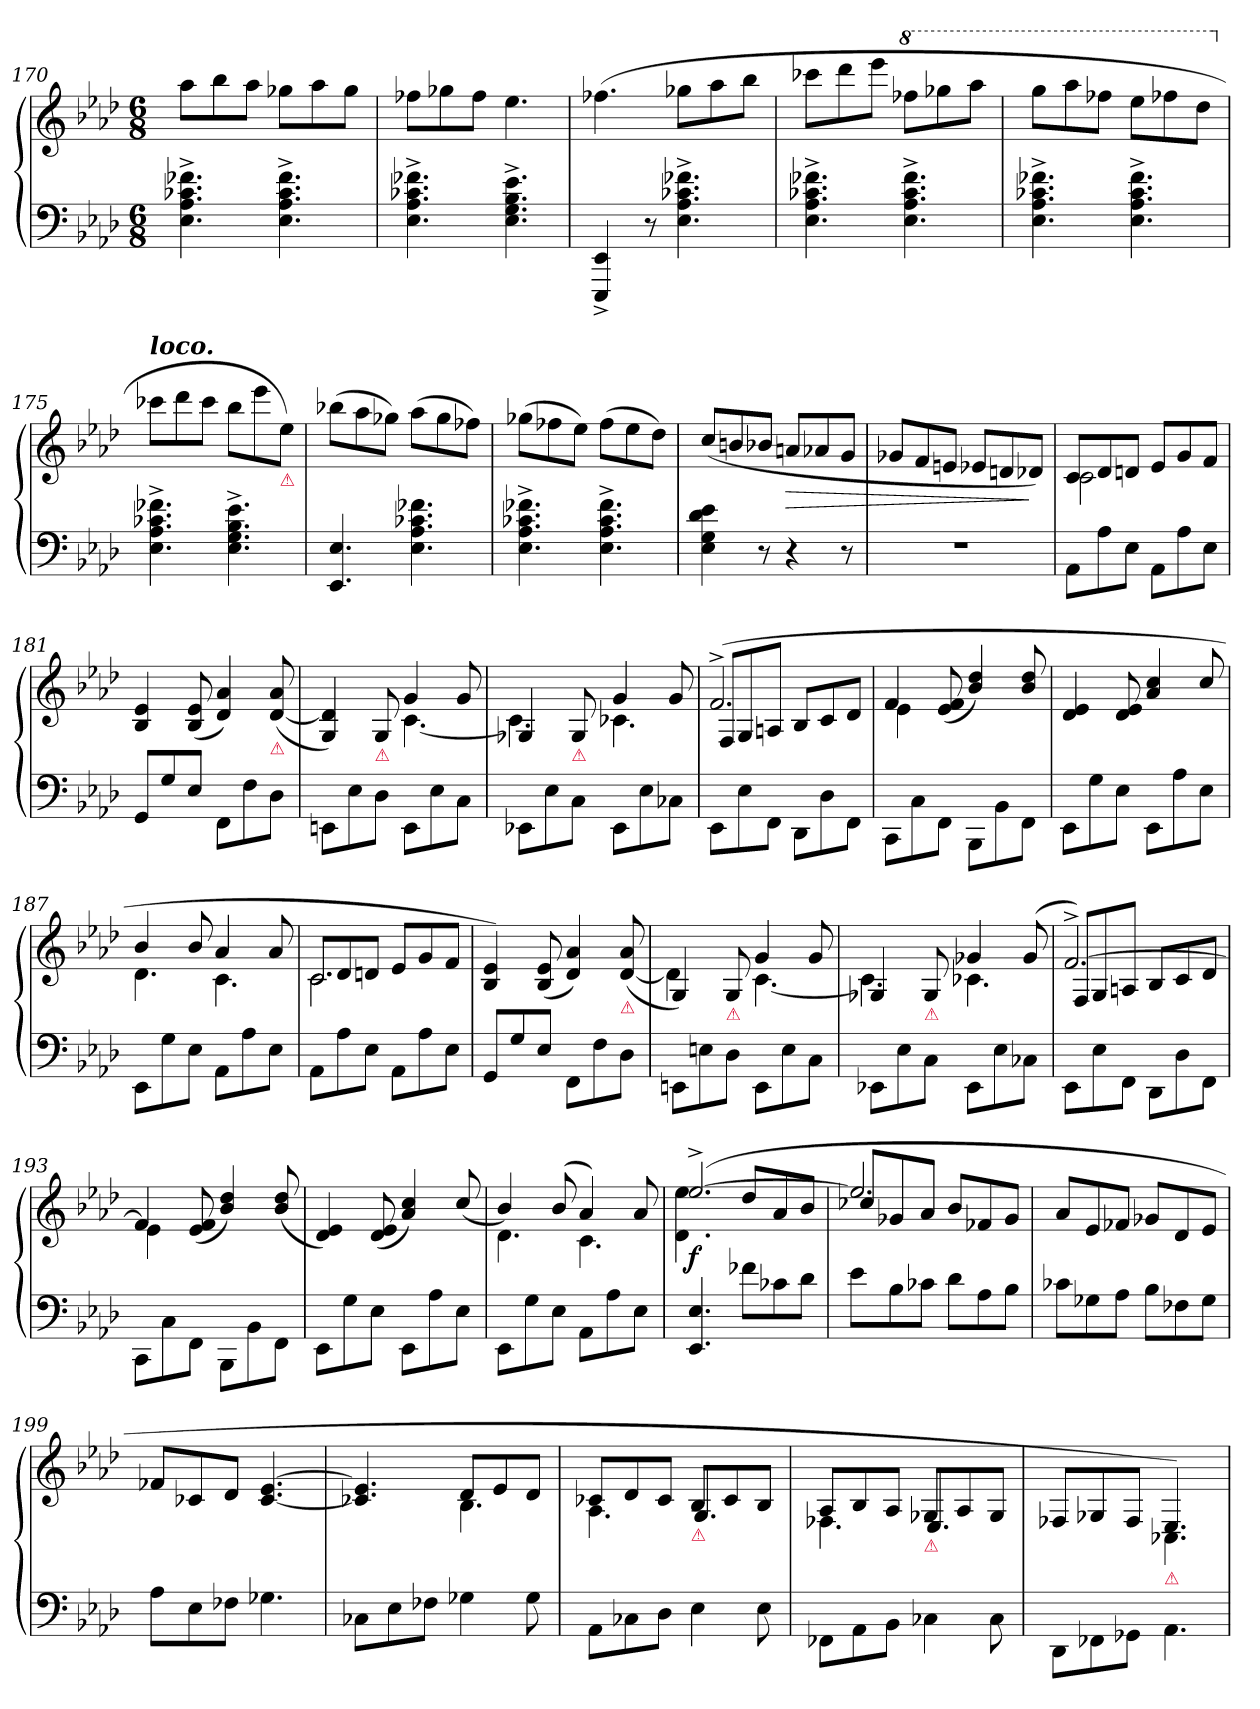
**kern	**kern	**dynam
*part1	*part1	*part1
*staff2	*staff1	*staff1/2
*clefF4	*clefG2	*
*k[b-e-a-d-]	*k[b-e-a-d-]	*
*M6/8	*M6/8	*
=170	=170	=170
4.E-^> 4.A-^> 4.c-X^> 4.f-X^>	8aa-L	.
.	8bb-	.
.	8aa-J	.
4.E-^> 4.A-^> 4.c-^> 4.f-^>	8gg-XL	.
.	8aa-	.
.	8gg-J	.
=171	=171	=171
4.E-^> 4.A-^> 4.c-X^> 4.f-X^>	8ff-XL	.
.	8gg-X	.
.	8ff-J	.
4.E-^> 4.G^> 4.B-^> 4.e-^>	4.ee-	.
=172	=172	=172
4EEE-^> 4EE-^>	(>4.ff-X	.
8r	.	.
4.E-^> 4.A-^> 4.c-X^> 4.f-X^>	8gg-XL	.
.	8aa-	.
.	8bb-J	.
=173	=173	=173
4.E-^> 4.A-^> 4.c-X^> 4.f-X^>	8ccc-XL	.
.	8ddd-	.
.	8eee-J	.
*	*8va	*
4.E-^> 4.A-^> 4.c-^> 4.f-^>	8fff-XL	.
.	8ggg-X	.
.	8aaa-J	.
=174	=174	=174
4.E-^> 4.A-^> 4.c-X^> 4.f-X^>	8gggL	.
.	8aaa-	.
.	8fff-XJ	.
4.E-^> 4.A-^> 4.c-^> 4.f-^>	8eee-L	.
.	8fff-X	.
.	8ddd-J	.
=175	=175	=175
*	*X8va	*
!	!LO:TX:a:Bi:t=loco.	!
4.E-^> 4.A-^> 4.c-X^> 4.f-X^>	8ccc-XL	.
.	8ddd-	.
.	8ccc-J	.
4.E-^> 4.G^> 4.B-^> 4.e-^>	8bb-L	.
.	8eee-	.
!	!LO:TX:b:color=crimson:t=⚠	!
.	8ee-J)	.
=176	=176	=176
4.EE- 4.E-	(>8bb-XL	.
.	8aa-	.
.	8gg-XJ)	.
4.E- 4.A- 4.c-X 4.f-X	(>8aa-L	.
.	8gg-	.
.	8ff-XJ)	.
=177	=177	=177
4.E-^> 4.A-^> 4.c-X^> 4.f-X^>	(>8gg-XL	.
.	8ff-X	.
.	8ee-J)	.
4.E-^> 4.A-^> 4.c-^> 4.f-^>	(>8ff-L	.
.	8ee-	.
.	8dd-J)	.
=178	=178	=178
4E- 4G 4d- 4e-	(>8cc/L	.
.	8bn	.
8r	8b-XJ	.
4r	8anL	>
.	8a-X	.
8r	8gJ	.
=179	=179	=179
2.rF	8g-XL	.
.	8f	.
.	8enJ	.
.	8e-XL	.
.	8dn	.
.	8d-XJ)	]
=180	=180	=180
!	!LO:TX:a:Bi:t=piu animato.	!
!	!LO:N:vis=2.	!
*	*^	*
8AA-L	8c	2c	.
8A-	8d-	.	.
8E-J	8dnJ	.	.
8AA-L	8e-L	.	.
8A-	8g	4ryy	.
8E-J	8fJ	.	.
*	*v	*v	*
=181	=181	=181
8GGL	4B- 4e-	.
8G	.	.
8E-J	(<8B- 8e-	.
8FF\L	4d- 4a-)	.
8F	.	.
!	!LO:TX:b:color=crimson:t=⚠	!
8D-J	(<[8d- 8a-	.
=182	=182	=182
*	*^	*
8EEn\L	4G/ 4d-]/)	4.ryy	.
8E-\	.	.	.
!	!LO:TX:b:color=crimson:t=⚠	!	!
8D-\J	8G/	.	.
8EE\L	4g	[4.c	.
8E-	.	.	.
8CJ	8g	.	.
=183	=183	=183	=183
8EE-X\L	4G-X	4.c\]	.
8E-	.	.	.
!	!LO:TX:b:color=crimson:t=⚠	!	!
8C\J	8G-/	.	.
8EE-\L	4g	4.c-X	.
8E-	.	.	.
8C-XJ	8g	.	.
=184	=184	=184	=184
8EE-\L	(>2.f^<	8F/L	.
8E-\	.	8G/	.
8FF\J	.	8An/J	.
8DD-\L	.	8B-/L	.
8D-\	.	8c/	.
8FF\J	.	8d-/J	.
=185	=185	=185	=185
8CC\L	4f	4e-	.
8C	.	.	.
8FFJ	(<8e- 8f	2ryy	.
8BBB-\L	4b-/ 4dd-/)	.	.
8BB-	.	.	.
8FFJ	8b-/ 8dd-/	.	.
*	*v	*v	*
=186	=186	=186
8EE-\L	4d- 4e-	.
8G	.	.
8E-J	8d- 8e-	.
8EE-\L	4a-/ 4cc/	.
8A-	.	.
8E-J	8cc/	.
=187	=187	=187
*	*^	*
8EE-\L	4b-	4.d-	.
8G	.	.	.
8E-J	8b-	.	.
8AA-\L	4a-	4.c	.
8A-	.	.	.
8E-J	8a-	.	.
=188	=188	=188	=188
!	!LO:N:vis=2.	!	!
8AA-L	8c	2.c	.
8A-	8d-	.	.
8E-J	8dnJ	.	.
8AA-L	8e-L	.	.
8A-	8g	.	.
8E-J	8fJ	.	.
*	*v	*v	*
=189	=189	=189
8GGL	4B- 4e-)	.
8G	.	.
8E-J	(<8B- 8e-	.
8FF\L	4d- 4a-)	.
8F	.	.
!	!LO:TX:b:color=crimson:t=⚠	!
8D-J	(<[8d- 8a-	.
=190	=190	=190
*	*^	*
8EEn\L	4G/)	4d-]	.
8En\	.	.	.
!	!LO:TX:b:color=crimson:t=⚠	!	!
8D-\J	8G/	8ryy	.
8EE\L	4g	[4.c	.
8E	.	.	.
8CJ	8g	.	.
=191	=191	=191	=191
8EE-XL	4G-X	4.c\]	.
8E-	.	.	.
!	!LO:TX:b:color=crimson:t=⚠	!	!
8C\J	8G-/	.	.
8EE-\L	4g-X	4.c-X	.
8E-	.	.	.
8C-XJ	(<8g-	.	.
=192	=192	=192	=192
8EE-\L	[2.f^>)	8F/L	.
8E-\	.	8G/	.
8FF\J	.	8An/J	.
8DD-\L	.	8B-/L	.
8D-\	.	8c/	.
8FF\J	.	8d-/J	.
=193	=193	=193	=193
8CC\L	4f]	4e-	.
8C	.	.	.
8FFJ	(<8e- 8f	2ryy	.
8BBB-\L	4b-/ 4dd-/)	.	.
8BB-	.	.	.
8FFJ	(<8b-/ 8dd-/	.	.
*	*v	*v	*
=194	=194	=194
8EE-\L	4d- 4e-)	.
8G	.	.
8E-J	(<8d- 8e-	.
8EE-\L	4a-/ 4cc/)	.
8A-	.	.
8E-J	(>8cc/	.
=195	=195	=195
*	*^	*
8EE-\L	4b-)	4.d-	.
8G	.	.	.
8E-J	(>8b-	.	.
8AA-L	4a-)	4.c	.
8A-	.	.	.
8E-J	8a-	.	.
=196	=196	=196	=196
4.EE- 4.E-	(>[2.ee-^>	4.d- 4.ee-	f
8f-XL	.	8dd-/L	.
8c-X	.	8a-	.
8d-\J	.	8b-J	.
=197	=197	=197	=197
8e-\L	2.ee-]	8cc-X/L	.
8B-\	.	8g-X	.
8c-XJ	.	8a-J	.
8d-\L	.	8b-/L	.
8A-	.	8f-X	.
8B-J	.	8g-J	.
*	*v	*v	*
=198	=198	=198
8c-XL	8a-L	.
8G-X	8e-	.
8A-J	8f-XJ	.
8B-L	8g-XL	.
8F-X	8d-	.
8G-J	8e-J	.
=199	=199	=199
8A-L	8f-XL	.
8E-	8c-X	.
8F-XJ	8d-J	.
4.G-X	[4.c- [4.e-	.
=200	=200	=200
*	*^	*
8C-XL	4.c-X] 4.e-]	4.ryy	.
8E-	.	.	.
8F-XJ	.	.	.
4G-X	8d-L	4.B-	.
.	8e-	.	.
8G-	8d-J	.	.
=201	=201	=201	=201
8AA-\L	8c-XL	4.A-	.
8C-X	8d-	.	.
8D-J	8c-J	.	.
!	!LO:TX:b:color=crimson:t=⚠	!	!
4E-\	8B-/L	4.G/	.
.	8c-/	.	.
8E-\	8B-/J	.	.
=202	=202	=202	=202
8FF-X\L	8A-/L	4.F-X	.
8AA-\	8B-/	.	.
8BB-\J	8A-/J	.	.
!	!LO:TX:b:color=crimson:t=⚠	!	!
4C-X\	8G-XL	4.E-/	.
.	8A-/	.	.
8C-\	8G-/J	.	.
=203	=203	=203	=203
8DD-L	8F-XL	4.ryy	.
8FF-X\	8G-X/	.	.
8GG-X\J	8F-/J	.	.
!	!LO:TX:b:color=crimson:t=⚠	!	!
4.AA-\	4.E-/)	4.C-X	.
*	*v	*v	*
=	=	=
*-	*-	*-
